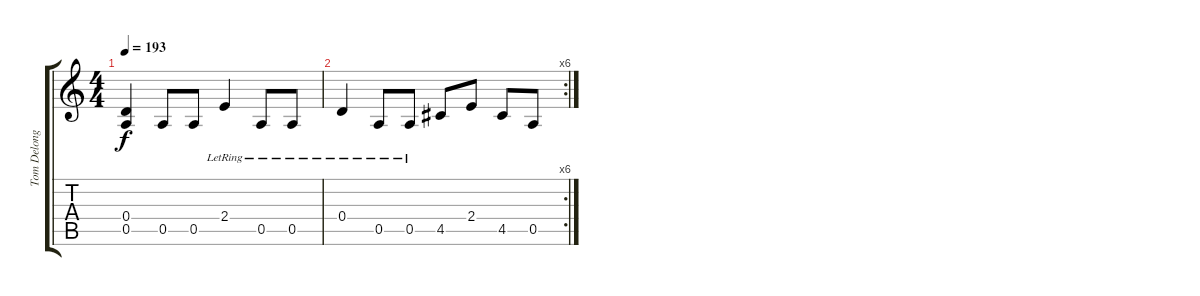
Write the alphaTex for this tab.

\track ("Tom Delong (Guitar 1)" "Tom Delong") {instrument distortionguitar}
\staff {score tabs}
\tuning (E4 B3 G3 D3 A2 E2) {hide}
\ts (4 4)
\tempo 193
\clef g2
\ks c
(0.4 0.5).4{dy f} 0.5.8 0.5.8 2.4{lr}.4 0.5{lr}.8 0.5{lr}.8 |
\rc 6
0.4{lr}.4 0.5{lr}.8 0.5{lr}.8 4.5.8 2.4.8 4.5.8 0.5.8
